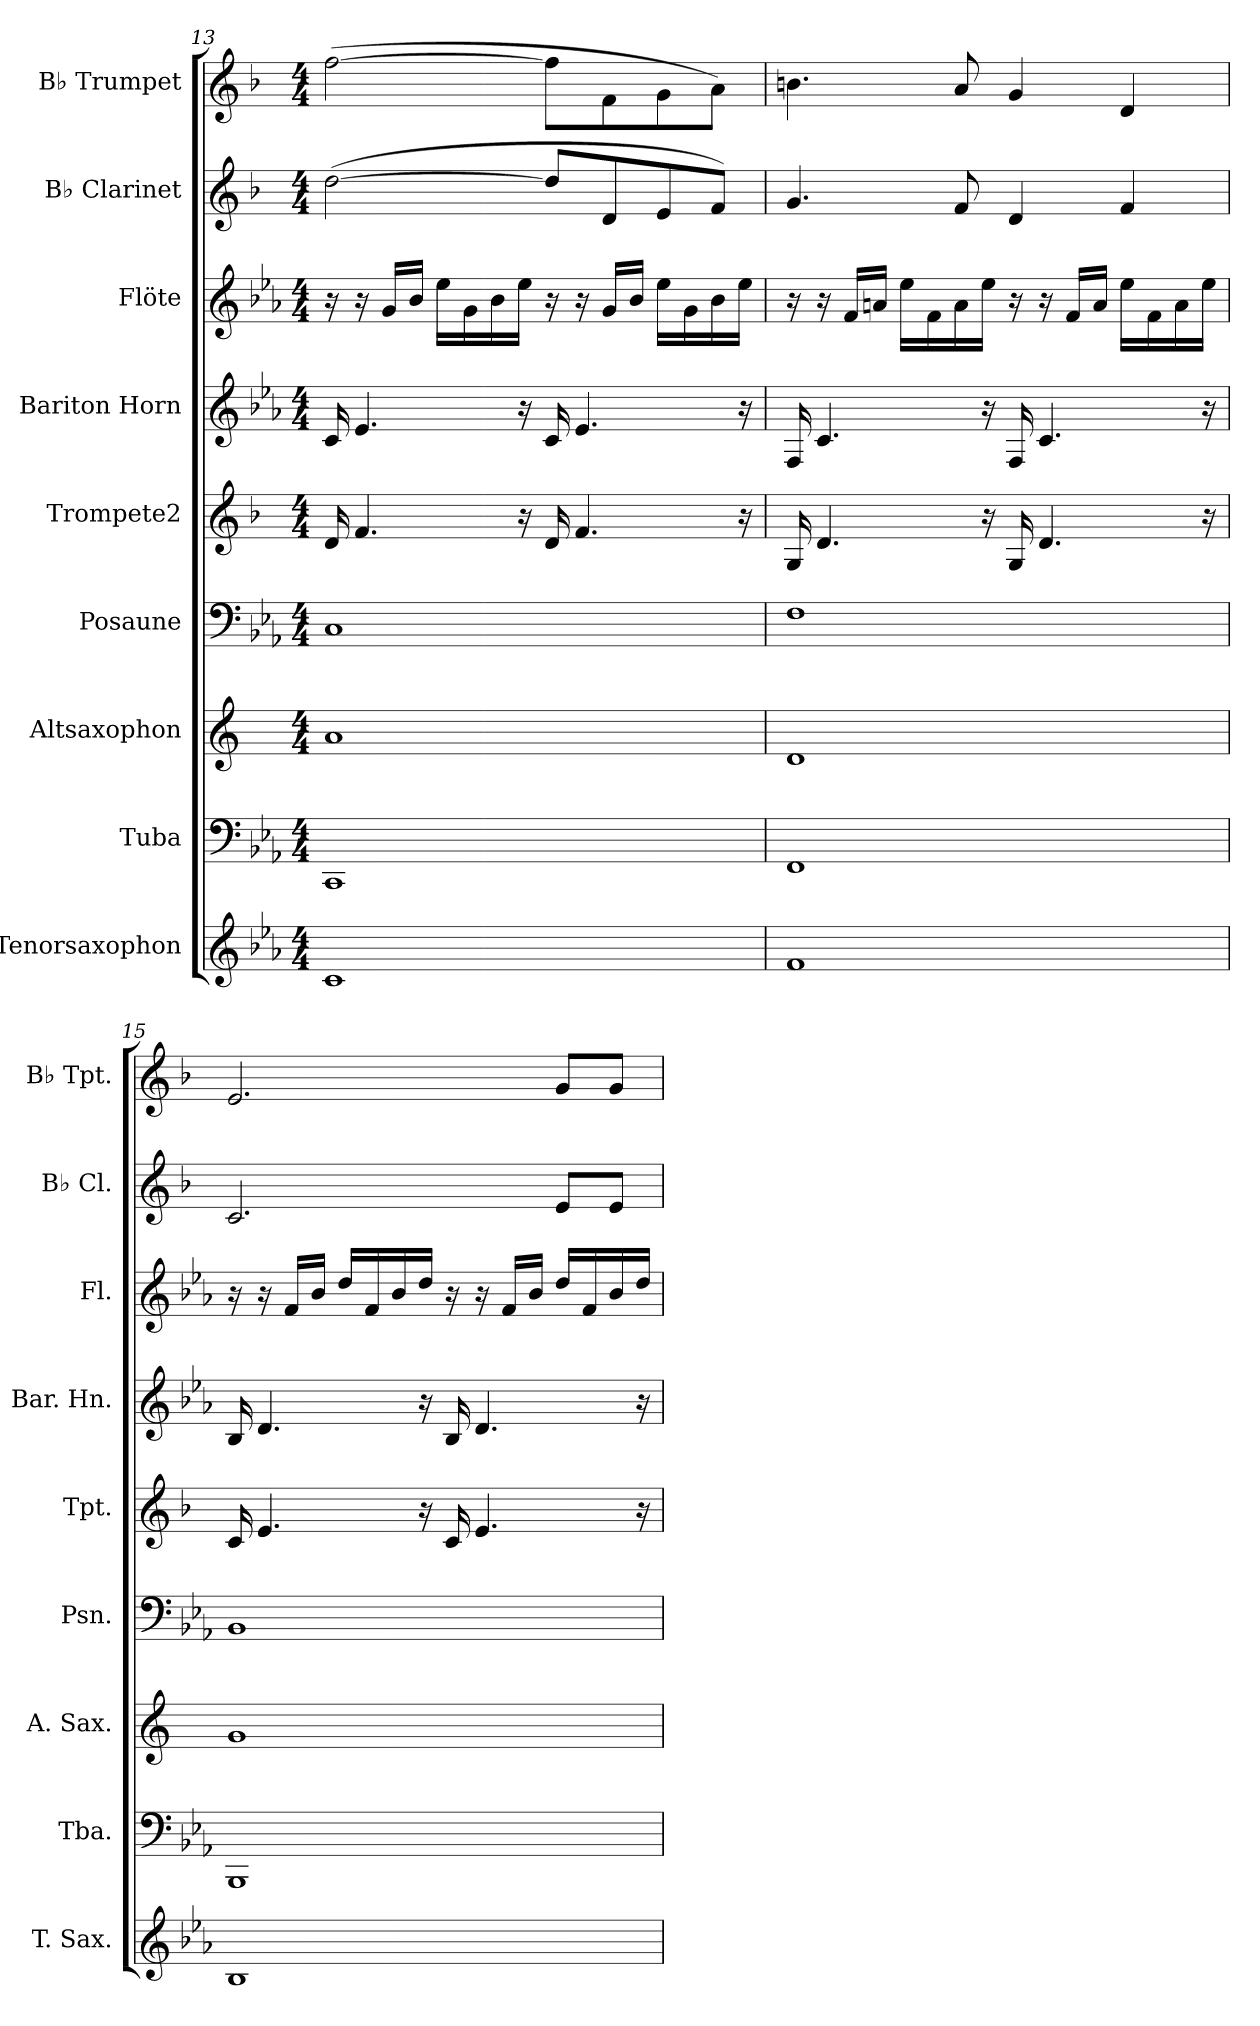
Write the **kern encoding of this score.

**kern	**kern	**kern	**kern	**kern	**kern	**kern	**kern	**kern
*part9	*part8	*part7	*part6	*part5	*part4	*part3	*part2	*part1
*staff9	*staff8	*staff7	*staff6	*staff5	*staff4	*staff3	*staff2	*staff1
*I"Tenorsaxophon	*I"Tuba	*I"Altsaxophon	*I"Posaune	*I"Trompete2	*I"Bariton Horn	*I"Flöte	*I"B♭ Clarinet	*I"B♭ Trumpet
*I'T. Sax.	*I'Tba.	*I'A. Sax.	*I'Psn.	*I'Tpt.	*I'Bar. Hn.	*I'Fl.	*I'B♭ Cl.	*I'B♭ Tpt.
!!LO:PB:g=z
*clefG2	*clefF4	*clefG2	*clefF4	*clefG2	*clefG2	*clefG2	*clefG2	*clefG2
*ITrd8c14	*	*ITrd5c9	*	*ITrd1c2	*ITrd8c14	*	*ITrd1c2	*ITrd1c2
*k[b-e-a-]	*k[b-e-a-]	*k[b-e-a-]	*k[b-e-a-]	*k[b-e-a-]	*k[b-e-a-]	*k[b-e-a-]	*k[b-e-a-]	*k[b-e-a-]
*M4/4	*M4/4	*M4/4	*M4/4	*M4/4	*M4/4	*M4/4	*M4/4	*M4/4
=13	=13	=13	=13	=13	=13	=13	=13	=13
1C	1CC	1c	1C	16c/	16C/	16r	([2cc\	([2ee-\
.	.	.	.	4.e-/	4.E-/	16r	.	.
.	.	.	.	.	.	16g/LL	.	.
.	.	.	.	.	.	16b-/JJ	.	.
.	.	.	.	.	.	16ee-\LL	.	.
.	.	.	.	.	.	16g\	.	.
.	.	.	.	.	.	16b-\	.	.
.	.	.	.	16r	16r	16ee-\JJ	.	.
.	.	.	.	16c/	16C/	16r	8cc/L]	8ee-\L]
.	.	.	.	4.e-/	4.E-/	16r	.	.
.	.	.	.	.	.	16g/LL	8c/	8e-\
.	.	.	.	.	.	16b-/JJ	.	.
.	.	.	.	.	.	16ee-\LL	8d/	8f\
.	.	.	.	.	.	16g\	.	.
.	.	.	.	.	.	16b-\	8e-/J)	8g\J)
.	.	.	.	16r	16r	16ee-\JJ	.	.
=14	=14	=14	=14	=14	=14	=14	=14	=14
1F	1FF	1F	1F	16F/	16FF/	16r	4.f/	4.an\
.	.	.	.	4.c/	4.C/	16r	.	.
.	.	.	.	.	.	16f/LL	.	.
.	.	.	.	.	.	16an/JJ	.	.
.	.	.	.	.	.	16ee-\LL	.	.
.	.	.	.	.	.	16f\	.	.
.	.	.	.	.	.	16a\	8e-/	8g/
.	.	.	.	16r	16r	16ee-\JJ	.	.
.	.	.	.	16F/	16FF/	16r	4c/	4f/
.	.	.	.	4.c/	4.C/	16r	.	.
.	.	.	.	.	.	16f/LL	.	.
.	.	.	.	.	.	16a/JJ	.	.
.	.	.	.	.	.	16ee-\LL	4e-/	4c/
.	.	.	.	.	.	16f\	.	.
.	.	.	.	.	.	16a\	.	.
.	.	.	.	16r	16r	16ee-\JJ	.	.
!!LO:PB:g=z
=15	=15	=15	=15	=15	=15	=15	=15	=15
1BB-	1BBB-	1B-	1BB-	16B-/	16BB-/	16r	2.B-/	2.d/
.	.	.	.	4.d/	4.D/	16r	.	.
.	.	.	.	.	.	16f/LL	.	.
.	.	.	.	.	.	16b-/JJ	.	.
.	.	.	.	.	.	16dd/LL	.	.
.	.	.	.	.	.	16f/	.	.
.	.	.	.	.	.	16b-/	.	.
.	.	.	.	16r	16r	16dd/JJ	.	.
.	.	.	.	16B-/	16BB-/	16r	.	.
.	.	.	.	4.d/	4.D/	16r	.	.
.	.	.	.	.	.	16f/LL	.	.
.	.	.	.	.	.	16b-/JJ	.	.
.	.	.	.	.	.	16dd/LL	8d/L	8f/L
.	.	.	.	.	.	16f/	.	.
.	.	.	.	.	.	16b-/	8d/J	8f/J
.	.	.	.	16r	16r	16dd/JJ	.	.
=	=	=	=	=	=	=	=	=
*-	*-	*-	*-	*-	*-	*-	*-	*-
